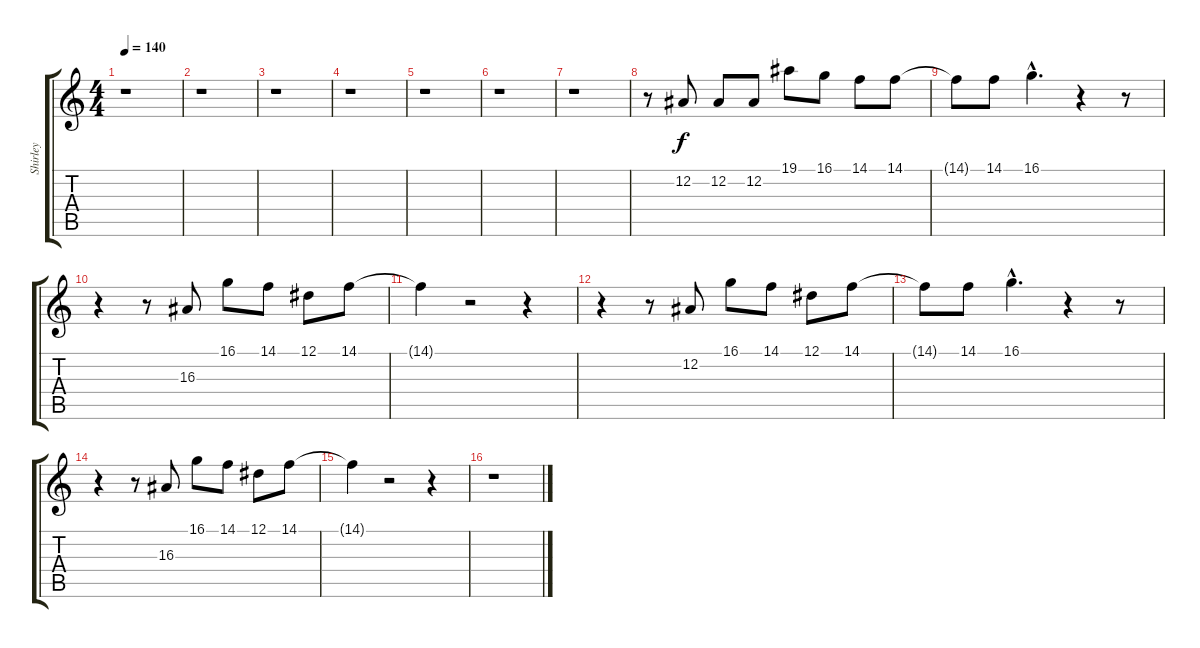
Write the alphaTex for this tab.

\track ("Shirley" "Shirley") {instrument drawbarorgan}
\staff {score tabs}
\tuning (Eb4 Bb3 Gb3 Db3 Ab2 Eb2) {hide}
\ts (4 4)
\tempo 140
\clef g2
\ks c
r.1{dy f} |
r.1 |
r.1 |
r.1 |
r.1 |
r.1 |
r.1 |
r.8 12.2.8 12.2.8 12.2.8 19.1.8 16.1.8 14.1.8 14.1.8 |
14.1{t}.8 14.1.8 16.1{hac}.4{d} r.4 r.8 |
r.4 r.8 16.3.8 16.1.8 14.1.8 12.1.8 14.1.8 |
14.1{t}.4 r.2 r.4 |
r.4 r.8 12.2.8 16.1.8 14.1.8 12.1.8 14.1.8 |
14.1{t}.8 14.1.8 16.1{hac}.4{d} r.4 r.8 |
r.4 r.8 16.3.8 16.1.8 14.1.8 12.1.8 14.1.8 |
14.1{t}.4 r.2 r.4 |
r.1
